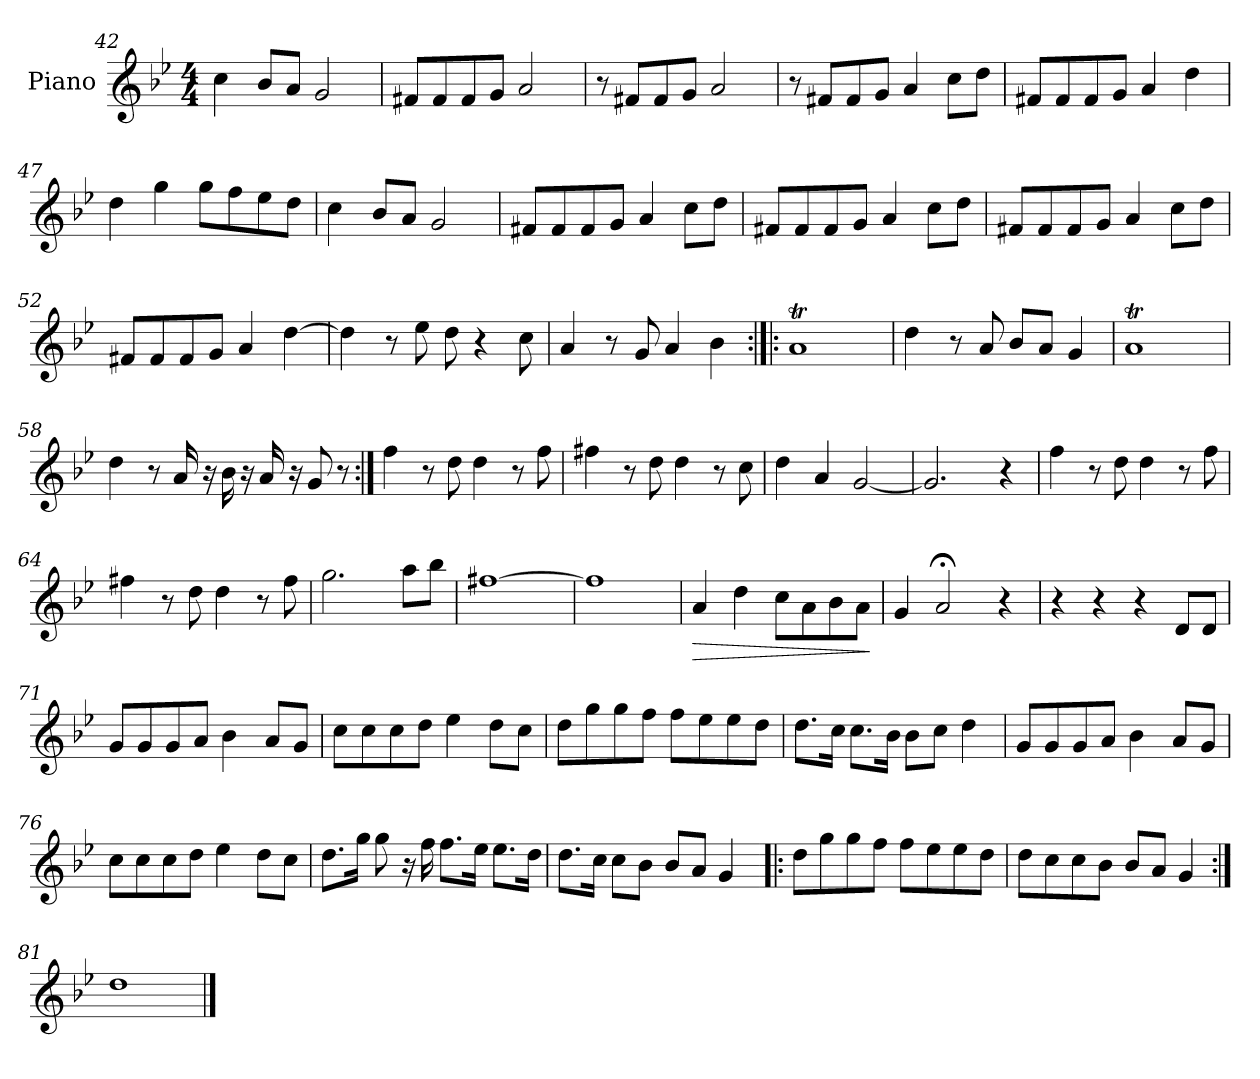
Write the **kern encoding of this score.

**kern	**dynam
*part1	*part1
*staff1	*staff1
*I"Piano	*
*I'Pno.	*
*clefG2	*
*k[b-e-]	*
*M4/4	*
=42	=42
4cc\	.
8b-/L	.
8a/J	.
2g/	.
=43	=43
8f#X/L	.
8f#/	.
8f#/	.
8g/J	.
2a/	.
=44	=44
8r	.
8f#X/L	.
8f#/	.
8g/J	.
2a/	.
=45	=45
8r	.
8f#X/L	.
8f#/	.
8g/J	.
4a/	.
8cc\L	.
8dd\J	.
=46	=46
8f#X/L	.
8f#/	.
8f#/	.
8g/J	.
4a/	.
4dd\	.
=47	=47
4dd\	.
4gg\	.
8gg\L	.
8ff\	.
8ee-\	.
8dd\J	.
!!LO:LB:g=z
=48	=48
4cc\	.
8b-/L	.
8a/J	.
2g/	.
=49	=49
8f#X/L	.
8f#/	.
8f#/	.
8g/J	.
4a/	.
8cc\L	.
8dd\J	.
=50	=50
8f#X/L	.
8f#/	.
8f#/	.
8g/J	.
4a/	.
8cc\L	.
8dd\J	.
=51	=51
8f#X/L	.
8f#/	.
8f#/	.
8g/J	.
4a/	.
8cc\L	.
8dd\J	.
=52	=52
8f#X/L	.
8f#/	.
8f#/	.
8g/J	.
4a/	.
[4dd\	.
=53	=53
4dd\]	.
8r	.
8ee-\	.
8dd\	.
4r	.
8cc\	.
!!LO:LB:g=z
=54	=54
4a/	.
8r	.
8g/	.
4a/	.
4b-\	.
=55:|!|:	=55:|!|:
1at	.
=56	=56
4dd\	.
8r	.
8a/	.
8b-/L	.
8a/J	.
4g/	.
=57	=57
1at	.
=58	=58
4dd\	.
8r	.
16a/	.
16r	.
16b-\	.
16r	.
16a/	.
16r	.
8g/	.
8r	.
=59:|!	=59:|!
*MM120	*
4ff\	.
8r	.
8dd\	.
4dd\	.
8r	.
8ff\	.
=60	=60
4ff#X\	.
8r	.
8dd\	.
4dd\	.
8r	.
8cc\	.
!!LO:PB:g=z
=61	=61
4dd\	.
4a/	.
[2g/	.
=62	=62
2.g/]	.
4r	.
=63	=63
4ff\	.
8r	.
8dd\	.
4dd\	.
8r	.
8ff\	.
=64	=64
4ff#X\	.
8r	.
8dd\	.
4dd\	.
8r	.
8ff#\	.
=65	=65
2.gg\	.
8aa\L	.
8bb-\J	.
=66	=66
[1ff#X	.
=67	=67
1ff#]	.
=68	=68
*MM100	*
!	!LO:HP:b
4a/	>
4dd\	.
8cc\L	.
8a\	.
8b-\	.
8a\J	.
.	]
=69	=69
4g/	.
2a;</	.
4r	.
=70	=70
4r	.
4r	.
4r	.
*MM140	*
8d/L	.
8d/J	.
!!LO:LB:g=z
=71	=71
8g/L	.
8g/	.
8g/	.
8a/J	.
4b-\	.
8a/L	.
8g/J	.
=72	=72
8cc\L	.
8cc\	.
8cc\	.
8dd\J	.
4ee-\	.
8dd\L	.
8cc\J	.
=73	=73
8dd\L	.
8gg\	.
8gg\	.
8ff\J	.
8ff\L	.
8ee-\	.
8ee-\	.
8dd\J	.
=74	=74
8.dd\L	.
16cc\Jk	.
8.cc\L	.
16b-\Jk	.
8b-\L	.
8cc\J	.
4dd\	.
=75	=75
8g/L	.
8g/	.
8g/	.
8a/J	.
4b-\	.
8a/L	.
8g/J	.
=76	=76
8cc\L	.
8cc\	.
8cc\	.
8dd\J	.
4ee-\	.
8dd\L	.
8cc\J	.
!!LO:LB:g=z
=77	=77
8.dd\L	.
16gg\Jk	.
8gg\	.
16r	.
16ff\	.
8.ff\L	.
16ee-\Jk	.
8.ee-\L	.
16dd\Jk	.
=78	=78
8.dd\L	.
16cc\Jk	.
8cc\L	.
8b-\J	.
8b-/L	.
8a/J	.
4g/	.
=79!|:	=79!|:
8dd\L	.
8gg\	.
8gg\	.
8ff\J	.
8ff\L	.
8ee-\	.
8ee-\	.
8dd\J	.
=80	=80
8dd\L	.
8cc\	.
8cc\	.
8b-\J	.
8b-/L	.
8a/J	.
4g/	.
=81:|!	=81:|!
1dd	.
==	==
*-	*-
